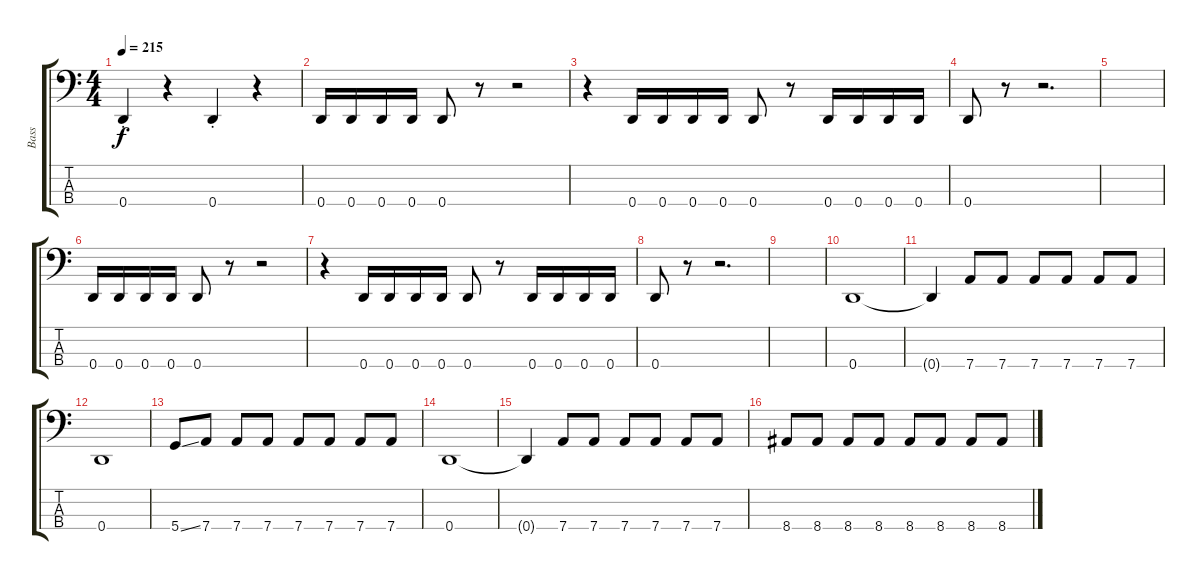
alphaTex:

\track ("Bass" "Bass") {instrument electricbasspick}
\staff {score tabs}
\tuning (G2 D2 A1 D1) {hide}
\ts (4 4)
\tempo 215
\clef f4
\ks c
0.4{st}.4{dy f} r.4 0.4{st}.4 r.4 |
0.4.16 0.4.16 0.4.16 0.4.16 0.4.8 r.8 r.2 |
r.4 0.4.16 0.4.16 0.4.16 0.4.16 0.4.8 r.8 0.4.16 0.4.16 0.4.16 0.4.16 |
0.4.8 r.8 r.2{d} |
|
0.4.16 0.4.16 0.4.16 0.4.16 0.4.8 r.8 r.2 |
r.4 0.4.16 0.4.16 0.4.16 0.4.16 0.4.8 r.8 0.4.16 0.4.16 0.4.16 0.4.16 |
0.4.8 r.8 r.2{d} |
|
0.4.1 |
0.4{t}.4 7.4.8 7.4.8 7.4.8 7.4.8 7.4.8 7.4.8 |
0.4.1 |
5.4{ss}.8 7.4.8 7.4.8 7.4.8 7.4.8 7.4.8 7.4.8 7.4.8 |
0.4.1 |
0.4{t}.4 7.4.8 7.4.8 7.4.8 7.4.8 7.4.8 7.4.8 |
8.4.8 8.4.8 8.4.8 8.4.8 8.4.8 8.4.8 8.4.8 8.4.8
